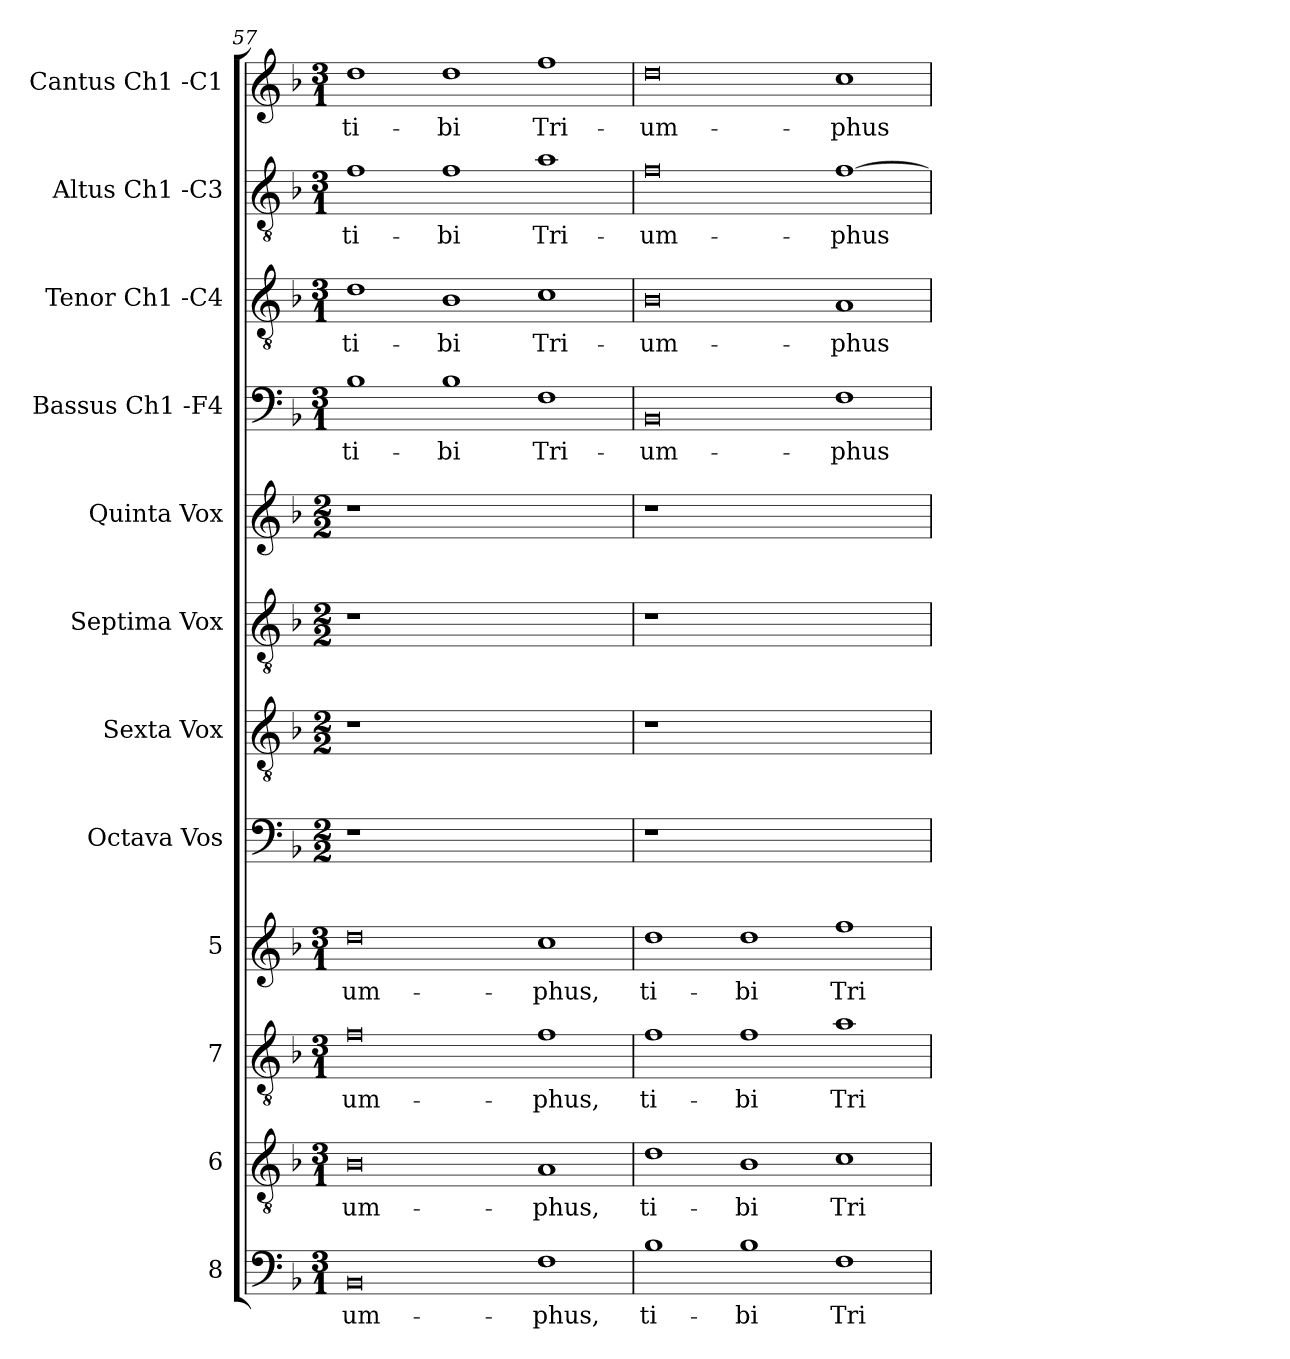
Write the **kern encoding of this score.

**kern	**text	**kern	**text	**kern	**text	**kern	**text	**kern	**kern	**kern	**kern	**kern	**text	**kern	**text	**kern	**text	**kern	**text
*part12	*part12	*part11	*part11	*part10	*part10	*part9	*part9	*part8	*part7	*part6	*part5	*part4	*part4	*part3	*part3	*part2	*part2	*part1	*part1
*staff12	*staff12	*staff11	*staff11	*staff10	*staff10	*staff9	*staff9	*staff8	*staff7	*staff6	*staff5	*staff4	*staff4	*staff3	*staff3	*staff2	*staff2	*staff1	*staff1
*I"8	*	*I"6	*	*I"7	*	*I"5	*	*I"Octava  Vos	*I"Sexta  Vox	*I"Septima  Vox	*I"Quinta  Vox	*I"Bassus  Ch1 -F4	*	*I"Tenor  Ch1 -C4	*	*I"Altus  Ch1 -C3	*	*I"Cantus  Ch1 -C1	*
*	*	*	*	*	*	*	*	*	*	*	*	*I'B	*	*I'T	*	*I'A	*	*I'C	*
*clefF4	*	*clefGv2	*	*clefGv2	*	*clefG2	*	*clefF4	*clefGv2	*clefGv2	*clefG2	*clefF4	*	*clefGv2	*	*clefGv2	*	*clefG2	*
*k[b-]	*	*k[b-]	*	*k[b-]	*	*k[b-]	*	*k[b-]	*k[b-]	*k[b-]	*k[b-]	*k[b-]	*	*k[b-]	*	*k[b-]	*	*k[b-]	*
*F:	*	*F:	*	*F:	*	*F:	*	*F:	*F:	*F:	*F:	*F:	*	*F:	*	*F:	*	*F:	*
*M3/1	*	*M3/1	*	*M3/1	*	*M3/1	*	*M2/2	*M2/2	*M2/2	*M2/2	*M3/1	*	*M3/1	*	*M3/1	*	*M3/1	*
=57	=57	=57	=57	=57	=57	=57	=57	=57	=57	=57	=57	=57	=57	=57	=57	=57	=57	=57	=57
!	!LO:LY:b:cj	!	!LO:LY:b:cj	!	!LO:LY:b:cj	!	!LO:LY:b:cj	!	!	!	!	!	!LO:LY:b:cj	!	!LO:LY:b:cj	!	!LO:LY:b:cj	!	!LO:LY:b:cj
0BB-	-um-	0B-	-um-	0f	-um-	0dd	-um-	1r	1r	1r	1r	1B-	ti-	1d	ti-	1f	ti-	1dd	ti-
!	!	!	!	!	!	!	!	!	!	!	!	!	!LO:LY:b:cj	!	!LO:LY:b:cj	!	!LO:LY:b:cj	!	!LO:LY:b:cj
.	.	.	.	.	.	.	.	0ryy	0ryy	0ryy	0ryy	1B-	-bi	1B-	-bi	1f	-bi	1dd	-bi
!	!LO:LY:b:cj	!	!LO:LY:b:cj	!	!LO:LY:b:cj	!	!LO:LY:b:cj	!	!	!	!	!	!LO:LY:b:cj	!	!LO:LY:b:cj	!	!LO:LY:b:cj	!	!LO:LY:b:cj
1F	-phus,	1A	-phus,	1f	-phus,	1cc	-phus,	.	.	.	.	1F	Tri-	1c	Tri-	1a	Tri-	1ff	Tri-
=58	=58	=58	=58	=58	=58	=58	=58	=58	=58	=58	=58	=58	=58	=58	=58	=58	=58	=58	=58
!	!LO:LY:b:cj	!	!LO:LY:b:cj	!	!LO:LY:b:cj	!	!LO:LY:b:cj	!	!	!	!	!	!LO:LY:b:cj	!	!LO:LY:b:cj	!	!LO:LY:b:cj	!	!LO:LY:b:cj
1B-	ti-	1d	ti-	1f	ti-	1dd	ti-	1r	1r	1r	1r	0BB-	-um-	0B-	-um-	0f	-um-	0dd	-um-
!	!LO:LY:b:cj	!	!LO:LY:b:cj	!	!LO:LY:b:cj	!	!LO:LY:b:cj	!	!	!	!	!	!	!	!	!	!	!	!
1B-	-bi	1B-	-bi	1f	-bi	1dd	-bi	0ryy	0ryy	0ryy	0ryy	.	.	.	.	.	.	.	.
!	!LO:LY:b:cj	!	!LO:LY:b:cj	!	!LO:LY:b:cj	!	!LO:LY:b:cj	!	!	!	!	!	!LO:LY:b:cj	!	!LO:LY:b:cj	!	!LO:LY:b:cj	!	!LO:LY:b:cj
1F	Tri-	1c	Tri-	1a	Tri-	1ff	Tri-	.	.	.	.	1F	-phus	1A	-phus	[>1f	-phus	1cc	-phus
=	=	=	=	=	=	=	=	=	=	=	=	=	=	=	=	=	=	=	=
*-	*-	*-	*-	*-	*-	*-	*-	*-	*-	*-	*-	*-	*-	*-	*-	*-	*-	*-	*-
